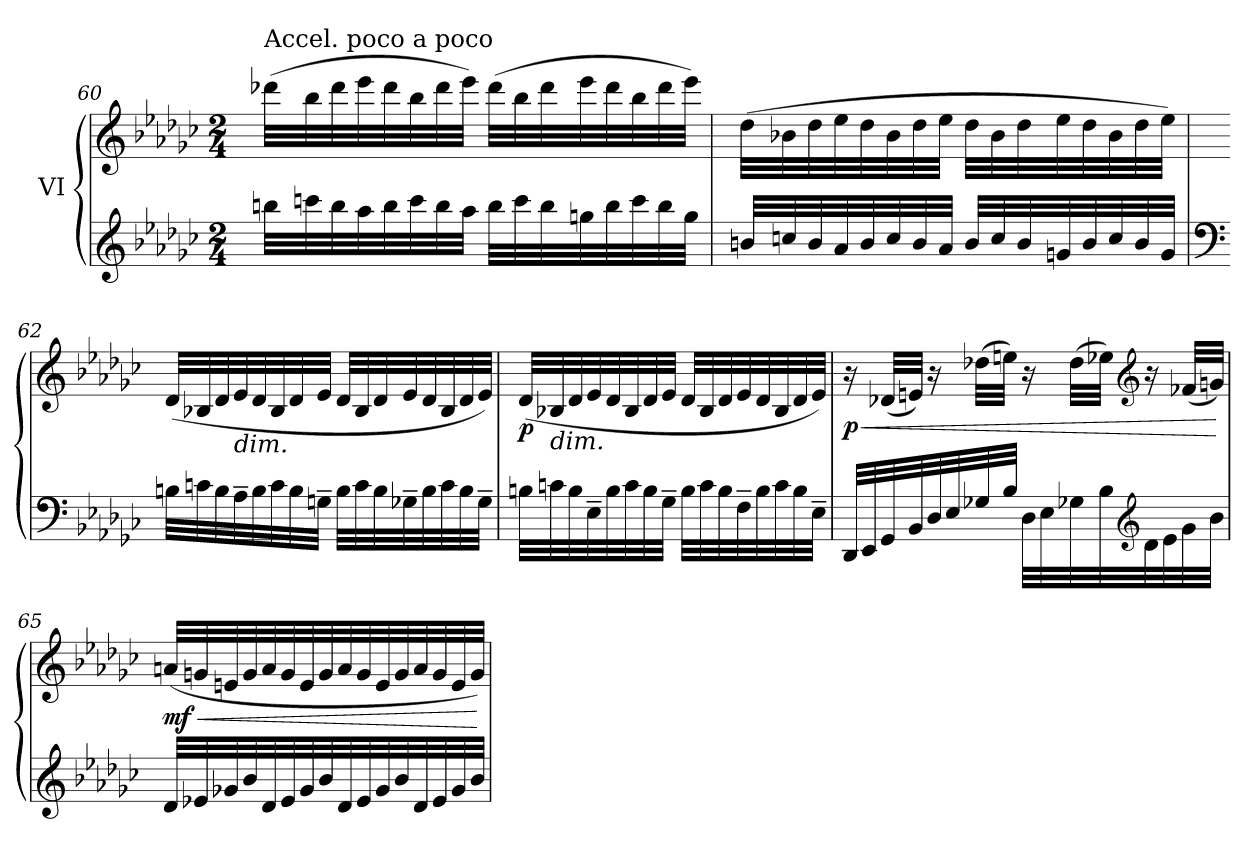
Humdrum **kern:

**kern	**kern	**dynam
*part1	*part1	*part1
*staff2	*staff1	*staff1/2
*I"VI	*	*
!!LO:LB:g=z
*clefG2	*clefG2	*
*k[b-e-a-d-g-c-]	*k[b-e-a-d-g-c-]	*
*M2/4	*M2/4	*
=60	=60	=60
!	!LO:TX:t=Accel. poco a poco	!
!	!	!LO:DY:b
!	!	!LO:DY:n=1:b
!	!	!LO:DY:n=2:b
32bbn<\LLL	(>32ddd-X\LLL	other-dynamics f other-dynamics
32cccn\	32bb-\	.
32bb\	32ddd-\	.
32aa-<\	32eee-\	.
32bb\	32ddd-\	.
32ccc\	32bb-\	.
32bb\	32ddd-\	.
32aa-\JJJ	32eee-\JJJ)	.
32bb<\LLL	(>32ddd-\LLL	.
32ccc\	32bb-\	.
32bb\	32ddd-\	.
32ggn\	32eee-\	.
32bb\	32ddd-\	.
32ccc\	32bb-\	.
32bb\	32ddd-\	.
32gg\JJJ	32eee-\JJJ)	.
=61	=61	=61
32bn/LLL	(>32dd-\LLL	.
32ccn/	32b-X\	.
32b/	32dd-\	.
32a-/	32ee-\	.
32b/	32dd-\	.
32cc/	32b-\	.
32b/	32dd-\	.
32a-/JJJ	32ee-\JJJ	.
32b/LLL	32dd-\LLL	.
32cc/	32b-\	.
32b/	32dd-\	.
32gn/	32ee-\	.
32b/	32dd-\	.
32cc/	32b-\	.
32b/	32dd-\	.
32g/JJJ	32ee-\JJJ)	.
!!LO:LB:g=z
=62	=62	=62
*clefF4	*	*
32Bn\LLL	(<32d-/LLL	.
32cn\	32B-X/	.
32B\	32d-/	.
!	!LO:TX:b:i:t=dim.	!
32A-~\	32e-/	.
32B\	32d-/	.
32c\	32B-/	.
32B\	32d-/	.
32Gn~\JJJ	32e-/JJJ	.
32B\LLL	32d-/LLL	.
32c\	32B-/	.
32B\	32d-/	.
32G-X~\	32e-/	.
32B\	32d-/	.
32c\	32B-/	.
32B\	32d-/	.
32G-~\JJJ	32e-/JJJ)	.
=63	=63	=63
!	!	!LO:DY:b
32Bn\LLL	(<32d-/LLL	p
!	!LO:TX:b:i:t=dim.	!
32cn\	32B-X/	.
32B\	32d-/	.
32E-~\	32e-/	.
32B\	32d-/	.
32c\	32B-/	.
32B\	32d-/	.
32G-~\JJJ	32e-/JJJ	.
32B\LLL	32d-/LLL	.
32c\	32B-/	.
32B\	32d-/	.
32F~\	32e-/	.
32B\	32d-/	.
32c\	32B-/	.
32B\	32d-/	.
32E-~\JJJ	32e-/JJJ)	.
!!LO:LB:g=z
=64	=64	=64
!	!	!LO:HP:b
!	!	!LO:DY:n=1:b
32DD-</LLL	16r	< p
32EE-/	.	.
32GG-</	(<32d-X/LLL	.
32BB-</	32en/JJJ)	.
32D-/	16r	.
32E-/	.	.
32G-X/	(>32dd-X\LLL	.
32B-/JJJ	32een\JJJ)	.
32D-\LLL	16r	.
32E-\	.	.
32G-X\	(>32dd-\LLL	.
32B-\	32ee-X\JJJ)	.
*clefG2	*clefG2	*
32d-\	16r	.
32e-\	.	.
32g-\	(<32f-X/LLL	.
32b-\JJJ	32gn/JJJ)	.
.	.	[
=65	=65	=65
!	!	!LO:HP:b
!	!	!LO:DY:n=1:b
32d-/LLL	(<32an/LLL	< mf
32e-X/	32gn/	.
32g-X/	32en/	.
32b-/	32g/	.
32d-/	32a/	.
32e-/	32g/	.
32g-/	32e/	.
32b-/	32g/	.
32d-/	32a/	.
32e-/	32g/	.
32g-/	32e/	.
32b-/	32g/	.
32d-/	32a/	.
32e-/	32g/	.
32g-/	32e/	.
32b-/JJJ	32g/JJJ)	.
.	.	[
=	=	=
*-	*-	*-
